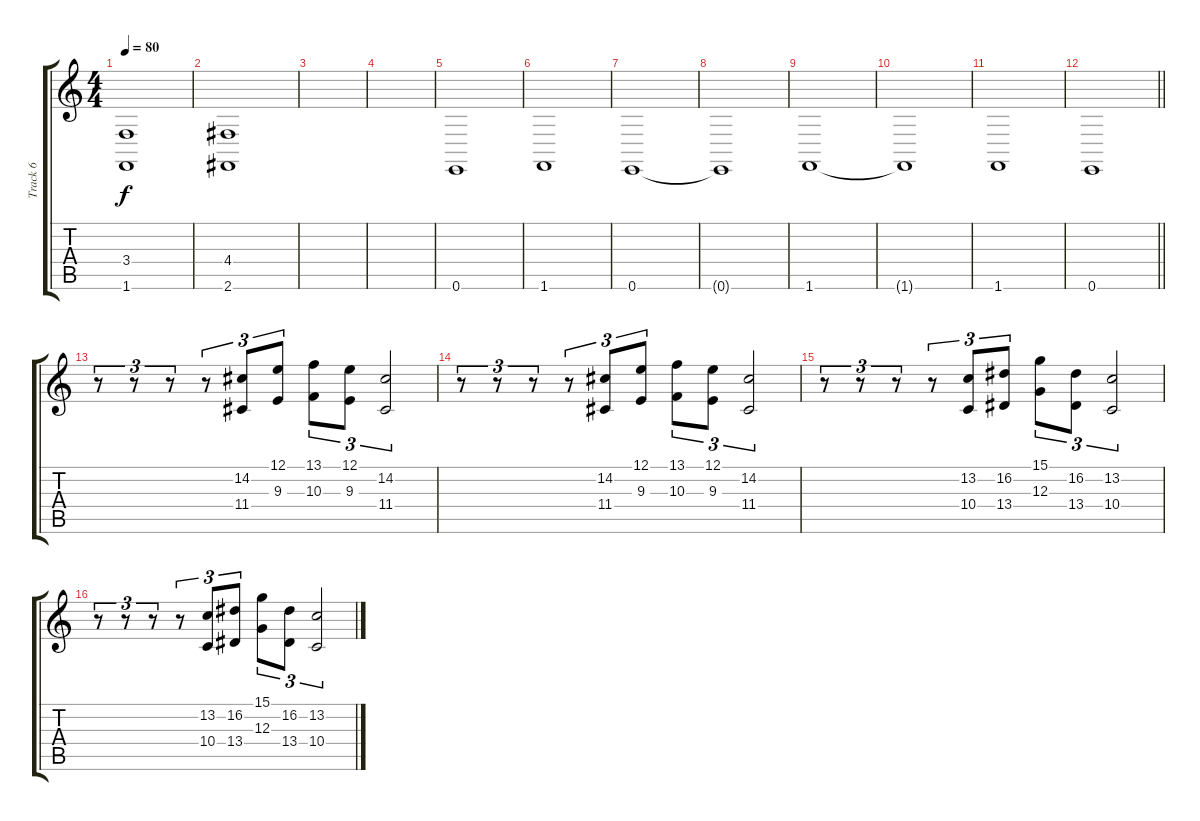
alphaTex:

\track ("Track 6" "Track 6") {instrument tuba}
\staff {score tabs}
\tuning (E4 B3 G3 D3 A2 E2) {hide}
\ts (4 4)
\tempo 80
\clef g2
\ks c
(3.4 1.6).1{dy f volume 16} |
(4.4 2.6).1 |
|
|
0.6.1{volume 12} |
1.6.1 |
0.6.1 |
0.6{t}.1 |
1.6.1 |
1.6{t}.1 |
1.6.1 |
\barLineRight lightlight
0.6.1 |
\section ("" "")
r.8{tu (3 2) volume 9} r.8{tu (3 2)} r.8{tu (3 2)} r.8{tu (3 2)} (14.2 11.4).8{tu (3 2)} (12.1 9.3).8{tu (3 2)} (13.1 10.3).8{tu (3 2)} (12.1 9.3).8{tu (3 2)} (14.2 11.4).2{tu (3 2)} |
r.8{tu (3 2)} r.8{tu (3 2)} r.8{tu (3 2)} r.8{tu (3 2)} (14.2 11.4).8{tu (3 2)} (12.1 9.3).8{tu (3 2)} (13.1 10.3).8{tu (3 2)} (12.1 9.3).8{tu (3 2)} (14.2 11.4).2{tu (3 2)} |
r.8{tu (3 2)} r.8{tu (3 2)} r.8{tu (3 2)} r.8{tu (3 2)} (13.2 10.4).8{tu (3 2)} (16.2 13.4).8{tu (3 2)} (15.1 12.3).8{tu (3 2)} (16.2 13.4).8{tu (3 2)} (13.2 10.4).2{tu (3 2)} |
r.8{tu (3 2)} r.8{tu (3 2)} r.8{tu (3 2)} r.8{tu (3 2)} (13.2 10.4).8{tu (3 2)} (16.2 13.4).8{tu (3 2)} (15.1 12.3).8{tu (3 2)} (16.2 13.4).8{tu (3 2)} (13.2 10.4).2{tu (3 2)}
